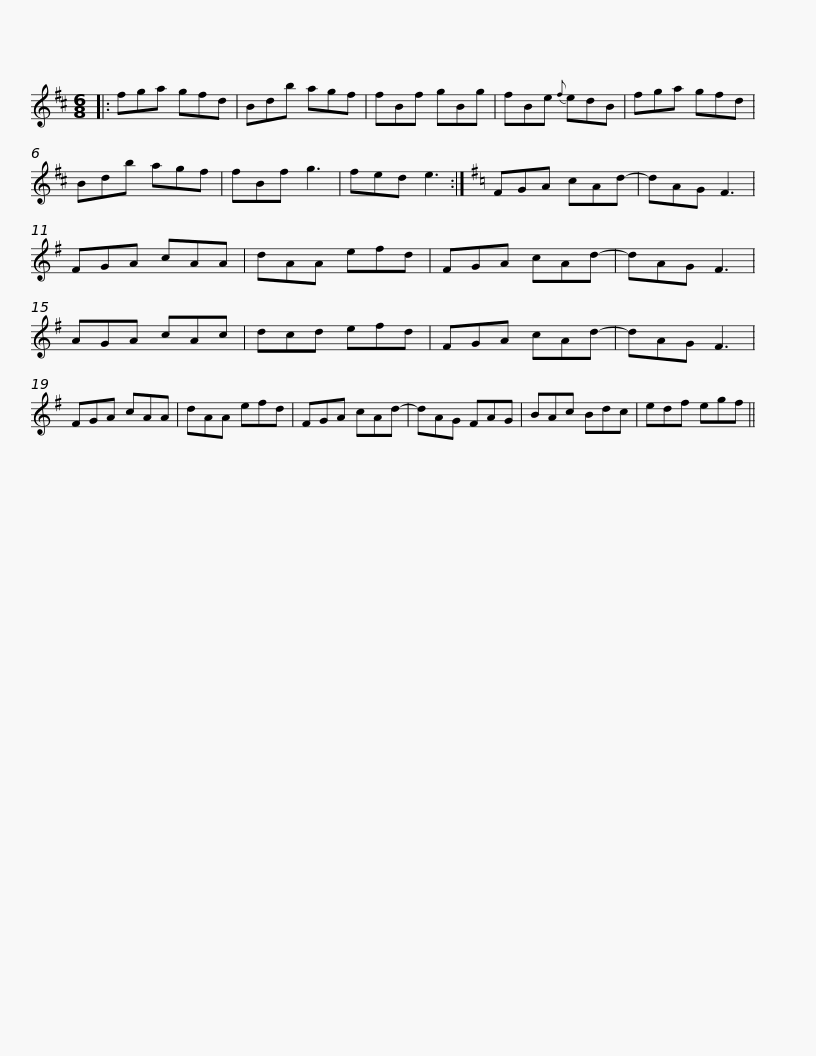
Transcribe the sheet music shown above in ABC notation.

X:1
L:1/8
M:6/8
I:linebreak $
K:Bmin
V:1 treble
V:1
|: fga gfd | Bdb agf | fBf gBg | fBe{f} edB | fga gfd | %5
 Bdb agf | fBf g3 |$ fed e3 :|[K:G] FGA cAd- | dAG F3 | %10
 FGA cAA | dAA efd | FGA cAd- | dAG F3 | AGA cAc |$ %15
 dcd efd | FGA cAd- | dAG F3 | FGA cAA | dAA efd | %20
 FGA cAd- | dAG FAG | BAc Bdc |$ edf egf || %24
